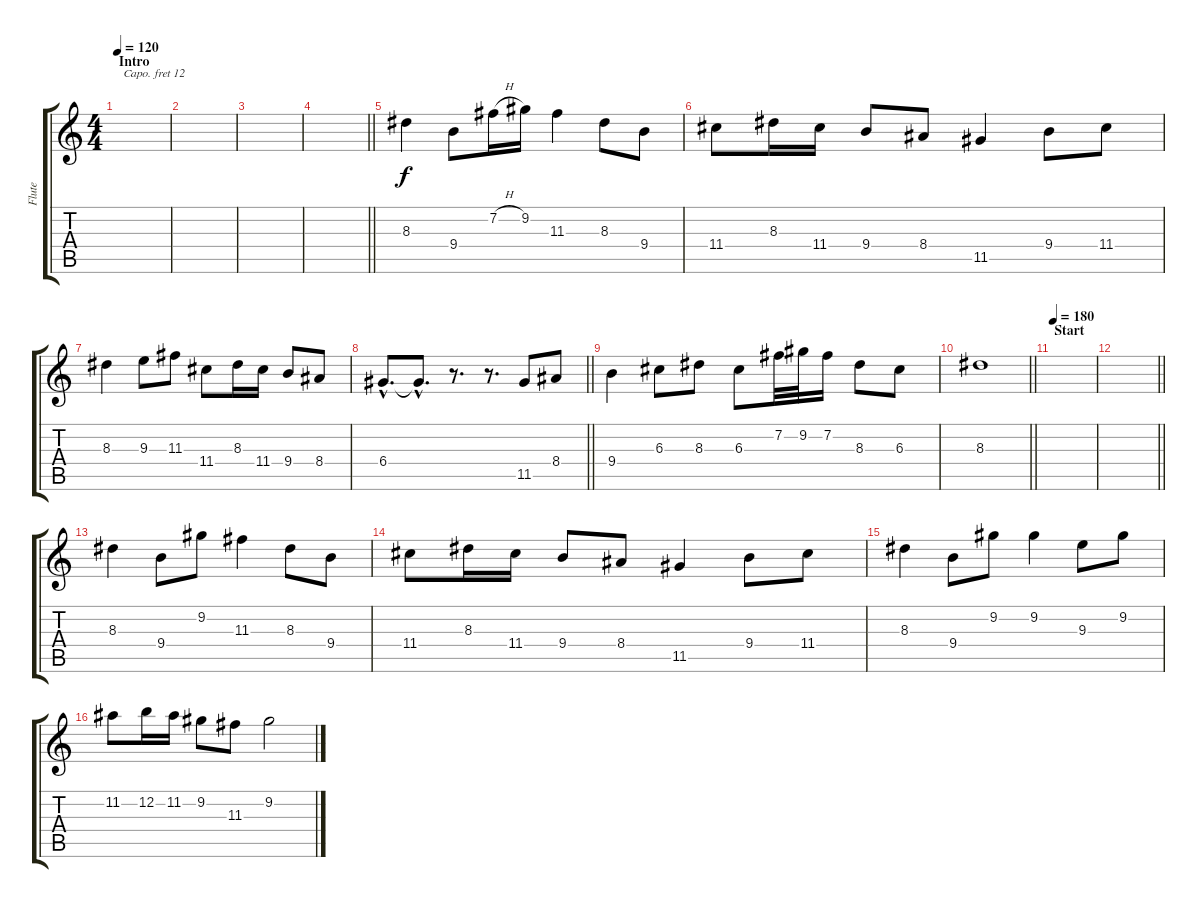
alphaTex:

\track ("Flute" "Flute") {instrument piccolo}
\staff {score tabs}
\capo 12
\tuning (E4 B3 G3 D3 A2 E2) {hide}
\ts (4 4)
\section ("" "Intro")
\tempo 120
\clef g2
\ks c
|
|
|
\barLineRight lightlight
|
\section ("" "")
8.3.4 9.4.8 7.2{h}.16 9.2.16 11.3.4 8.3.8 9.4.8 |
11.4.8 8.3.16 11.4.16 9.4.8 8.4.8 11.5.4 9.4.8 11.4.8 |
8.3.4 9.3.8 11.3.8 11.4.8 8.3.16 11.4.16 9.4.8 8.4.8 |
\barLineRight lightlight
6.4{hac}.8{d} 6.4{hac t}.8{d} r.8{d} r.8{d} 11.5.8 8.4.8 |
9.4.4 6.3.8 8.3.8 6.3.8 7.2.32 9.2.32 7.2.16 8.3.8 6.3.8 |
\barLineRight lightlight
8.3.1 |
\section ("" "Start")
\tempo 180
|
\barLineRight lightlight
|
\section ("" "")
8.3.4 9.4.8 9.2.8 11.3.4 8.3.8 9.4.8 |
11.4.8 8.3.16 11.4.16 9.4.8 8.4.8 11.5.4 9.4.8 11.4.8 |
8.3.4 9.4.8 9.2.8 9.2.4 9.3.8 9.2.8 |
11.2.8 12.2.16 11.2.16 9.2.8 11.3.8 9.2.2
